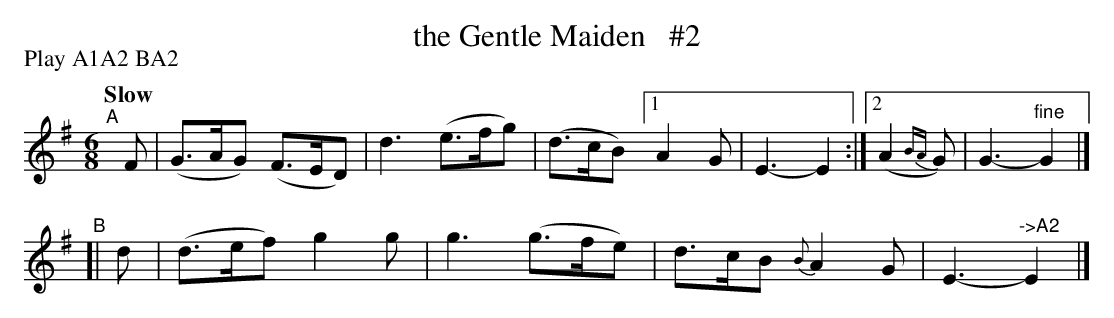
X:1
T: the Gentle Maiden   #2
P: Play A1A2 BA2
Q: "Slow"
M: 6/8
L: 1/8
K: G
"^A"[|] F | (G>AG) (F>ED) | d3 (e>fg) | (d>cB) [1 A2G      | E3- E2 :|[2 (A2{BA}G) | G3- "fine"G2 |]
"^B"[|  d | (d>ef)  g2g   | g3 (g>fe) |  d>cB {B}A2G      | E3- "^->A2"E2 |]
